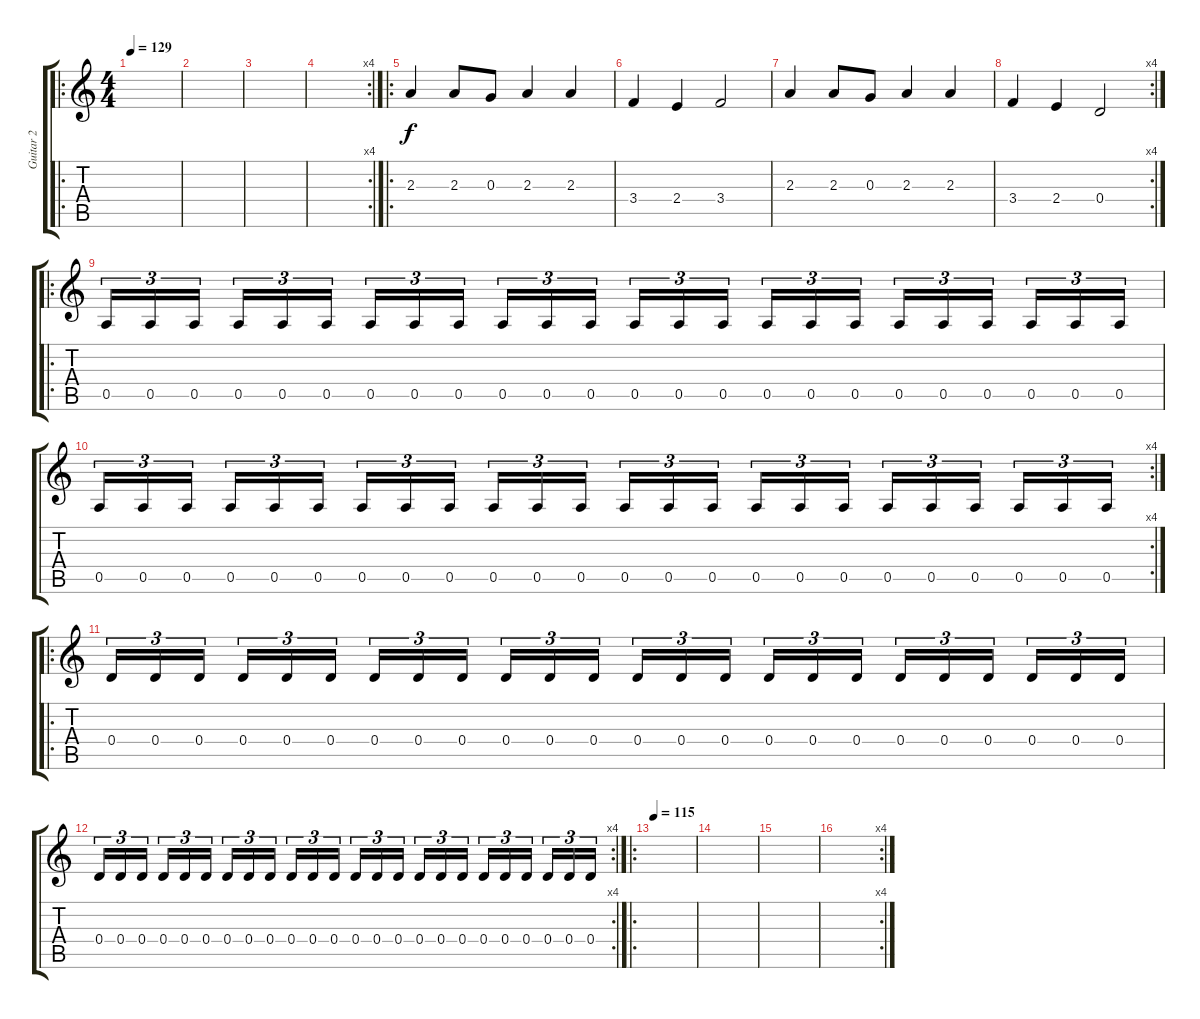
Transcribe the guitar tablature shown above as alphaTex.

\track ("Guitar 2" "Guitar 2") {instrument electricguitarclean}
\staff {score tabs}
\tuning (E4 B3 G3 D3 A2 E2) {hide}
\ro
\ts (4 4)
\tempo 129
\clef g2
\ks c
|
|
|
\rc 4
|
\ro
2.3.4 2.3.8 0.3.8 2.3.4 2.3.4 |
3.4.4 2.4.4 3.4.2 |
2.3.4 2.3.8 0.3.8 2.3.4 2.3.4 |
\rc 4
3.4.4 2.4.4 0.4.2 |
\ro
0.5.16{tu (3 2) instrument distortionguitar} 0.5.16{tu (3 2)} 0.5.16{tu (3 2)} 0.5.16{tu (3 2)} 0.5.16{tu (3 2)} 0.5.16{tu (3 2)} 0.5.16{tu (3 2)} 0.5.16{tu (3 2)} 0.5.16{tu (3 2)} 0.5.16{tu (3 2)} 0.5.16{tu (3 2)} 0.5.16{tu (3 2)} 0.5.16{tu (3 2)} 0.5.16{tu (3 2)} 0.5.16{tu (3 2)} 0.5.16{tu (3 2)} 0.5.16{tu (3 2)} 0.5.16{tu (3 2)} 0.5.16{tu (3 2)} 0.5.16{tu (3 2)} 0.5.16{tu (3 2)} 0.5.16{tu (3 2)} 0.5.16{tu (3 2)} 0.5.16{tu (3 2)} |
\rc 4
0.5.16{tu (3 2)} 0.5.16{tu (3 2)} 0.5.16{tu (3 2)} 0.5.16{tu (3 2)} 0.5.16{tu (3 2)} 0.5.16{tu (3 2)} 0.5.16{tu (3 2)} 0.5.16{tu (3 2)} 0.5.16{tu (3 2)} 0.5.16{tu (3 2)} 0.5.16{tu (3 2)} 0.5.16{tu (3 2)} 0.5.16{tu (3 2)} 0.5.16{tu (3 2)} 0.5.16{tu (3 2)} 0.5.16{tu (3 2)} 0.5.16{tu (3 2)} 0.5.16{tu (3 2)} 0.5.16{tu (3 2)} 0.5.16{tu (3 2)} 0.5.16{tu (3 2)} 0.5.16{tu (3 2)} 0.5.16{tu (3 2)} 0.5.16{tu (3 2)} |
\ro
0.4.16{tu (3 2) instrument distortionguitar} 0.4.16{tu (3 2)} 0.4.16{tu (3 2)} 0.4.16{tu (3 2)} 0.4.16{tu (3 2)} 0.4.16{tu (3 2)} 0.4.16{tu (3 2)} 0.4.16{tu (3 2)} 0.4.16{tu (3 2)} 0.4.16{tu (3 2)} 0.4.16{tu (3 2)} 0.4.16{tu (3 2)} 0.4.16{tu (3 2)} 0.4.16{tu (3 2)} 0.4.16{tu (3 2)} 0.4.16{tu (3 2)} 0.4.16{tu (3 2)} 0.4.16{tu (3 2)} 0.4.16{tu (3 2)} 0.4.16{tu (3 2)} 0.4.16{tu (3 2)} 0.4.16{tu (3 2)} 0.4.16{tu (3 2)} 0.4.16{tu (3 2)} |
\rc 4
0.4.16{tu (3 2)} 0.4.16{tu (3 2)} 0.4.16{tu (3 2)} 0.4.16{tu (3 2)} 0.4.16{tu (3 2)} 0.4.16{tu (3 2)} 0.4.16{tu (3 2)} 0.4.16{tu (3 2)} 0.4.16{tu (3 2)} 0.4.16{tu (3 2)} 0.4.16{tu (3 2)} 0.4.16{tu (3 2)} 0.4.16{tu (3 2)} 0.4.16{tu (3 2)} 0.4.16{tu (3 2)} 0.4.16{tu (3 2)} 0.4.16{tu (3 2)} 0.4.16{tu (3 2)} 0.4.16{tu (3 2)} 0.4.16{tu (3 2)} 0.4.16{tu (3 2)} 0.4.16{tu (3 2)} 0.4.16{tu (3 2)} 0.4.16{tu (3 2)} |
\ro
\tempo 115
|
|
|
\rc 4
